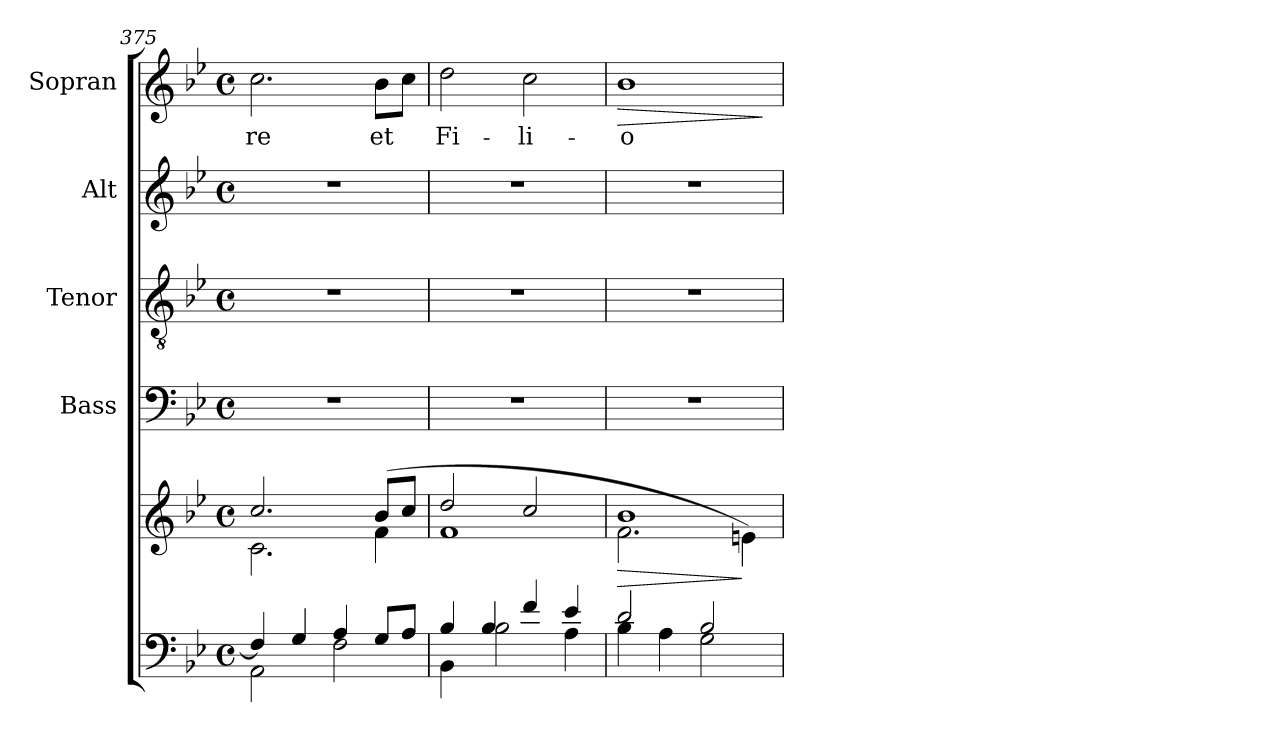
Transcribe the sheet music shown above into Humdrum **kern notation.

**kern	**kern	**dynam	**kern	**kern	**kern	**kern	**text	**dynam
*part5	*part5	*part5	*part4	*part3	*part2	*part1	*part1	*part1
*staff6	*staff5	*staff5/6	*staff4	*staff3	*staff2	*staff1	*staff1	*staff1
*	*	*	*I"Bass	*I"Tenor	*I"Alt	*I"Sopran	*	*
*	*	*	*I'B.	*I'T.	*I'A.	*I'S.	*	*
*clefF4	*clefG2	*	*clefF4	*clefGv2	*clefG2	*clefG2	*	*
*k[b-e-]	*k[b-e-]	*	*k[b-e-]	*k[b-e-]	*k[b-e-]	*k[b-e-]	*	*
*B-:	*B-:	*	*B-:	*B-:	*B-:	*B-:	*	*
*M4/4	*M4/4	*	*M4/4	*M4/4	*M4/4	*M4/4	*	*
*met(c)	*met(c)	*	*met(c)	*met(c)	*met(c)	*met(c)	*	*
=375	=375	=375	=375	=375	=375	=375	=375	=375
*^	*^	*	*	*	*	*	*	*
!	!	!	!	!	!	!	!	!	!LO:LY:b	!
4F/]	2AA\	2.cc/	2.c\	.	1r	1r	1r	2.cc\	-re	.
4G/	.	.	.	.	.	.	.	.	.	.
4A/	2F\	.	.	.	.	.	.	.	.	.
!	!	!	!	!	!	!	!	!	!LO:LY:b	!
8G/L	.	(>8b-/L	4f\	.	.	.	.	8b-\L	et	.
8A/J	.	8cc/J	.	.	.	.	.	8cc\J	.	.
!!LO:LB:g=z
=376	=376	=376	=376	=376	=376	=376	=376	=376	=376	=376
!	!	!	!	!	!	!	!	!	!LO:LY:b	!
4B-/	4BB-\	2dd/	1f	.	1r	1r	1r	2dd\	Fi-	.
4B-/	2B-\	.	.	.	.	.	.	.	.	.
!	!	!	!	!	!	!	!	!	!LO:LY:b	!
4f/	.	2cc/	.	.	.	.	.	2cc\	-li-	.
4e-/	4A\	.	.	.	.	.	.	.	.	.
=377	=377	=377	=377	=377	=377	=377	=377	=377	=377	=377
!	!	!	!	!LO:HP:b	!	!	!	!	!LO:LY:b	!LO:HP:b
2d/	4B-\	1b-	2.f\	>	1r	1r	1r	1b-	-o	>
.	4A\	.	.	.	.	.	.	.	.	.
2B-/	2G\	.	.	.	.	.	.	.	.	.
.	.	.	4en\)	]	.	.	.	.	.	.
*v	*v	*	*	*	*	*	*	*	*	*
*	*v	*v	*	*	*	*	*	*	*
.	.	.	.	.	.	.	.	]
=	=	=	=	=	=	=	=	=
*-	*-	*-	*-	*-	*-	*-	*-	*-
